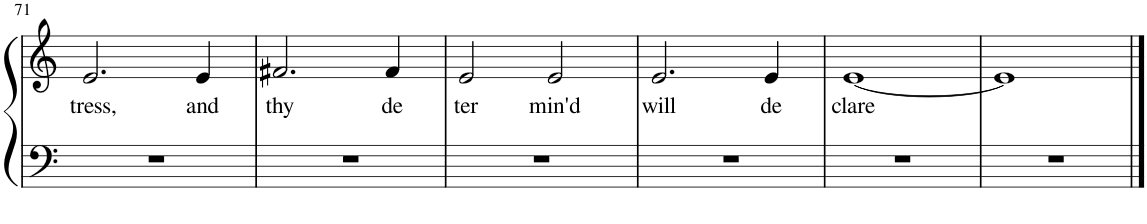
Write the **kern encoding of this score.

**kern	**kern	**text
*part1	*part1	*part1
*staff2	*staff1	*staff1
*I"Piano	*	*
*I'Pno.	*	*
!!LO:PB:g=z
*clefF4	*clefG2	*
*k[]	*k[]	*
*M4/4	*M4/4	*
*met(c)	*met(c)	*
=71	=71	=71
!	!	!LO:LY:b
1r	2.e/	tress,
!	!	!LO:LY:b
.	4e/	and
=72	=72	=72
!	!	!LO:LY:b
1r	2.f#X/	thy
!	!	!LO:LY:b
.	4f#/	de
=73	=73	=73
!	!	!LO:LY:b
1r	2e/	ter
!	!	!LO:LY:b
.	2e/	min'd
=74	=74	=74
!	!	!LO:LY:b
1r	2.e/	will
!	!	!LO:LY:b
.	4e/	de
=75	=75	=75
!	!	!LO:LY:b
1r	[1e	clare
=76	=76	=76
1r	1e]	.
==	==	==
*-	*-	*-
